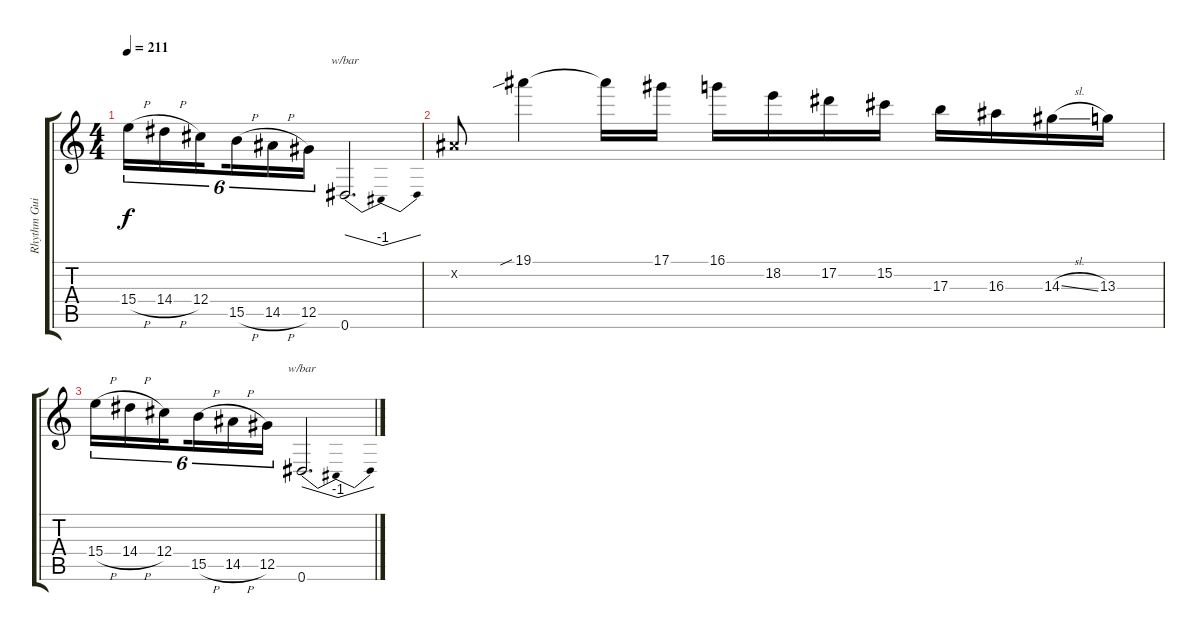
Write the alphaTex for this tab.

\track ("Rhythm Guitar (Malmsteen)" "Rhythm Gui") {instrument distortionguitar}
\staff {score tabs}
\tuning (Eb4 Bb3 Gb3 Db3 Ab2 Eb2) {hide}
\ts (4 4)
\tempo 211
\clef g2
\ks c
15.4{h}.16{tu (6 4) dy f} 14.4{h}.16{tu (6 4)} 12.4.16{tu (6 4) beam splitsecondary} 15.5{h}.16{tu (6 4)} 14.5{h}.16{tu (6 4)} 12.5.16{tu (6 4)} 0.6.2{d tbe (dip default 0 0 30 -4 60 0)} |
0.2{x}.8 19.1{sib}.4 19.1{t}.16 17.1.16 16.1.16 18.2.16 17.2.16 15.2.16 17.3.16 16.3.16 14.3{sl}.16 13.3.16 |
15.4{h}.16{tu (6 4) volume 2} 14.4{h}.16{tu (6 4)} 12.4.16{tu (6 4) beam splitsecondary} 15.5{h}.16{tu (6 4)} 14.5{h}.16{tu (6 4)} 12.5.16{tu (6 4)} 0.6.2{d tbe (dip default 0 0 30 -4 60 0)}
